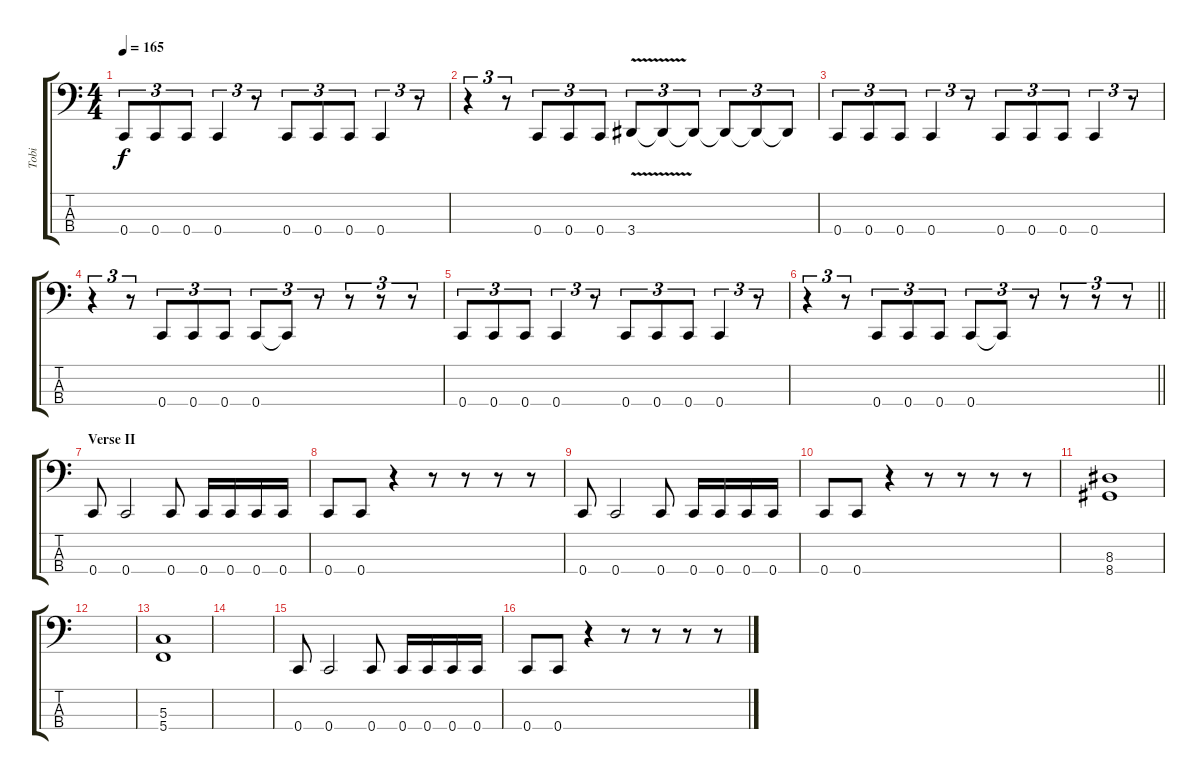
\track ("Tobi" "Tobi") {instrument electricbasspick}
\staff {score tabs}
\tuning (F2 C2 G1 C1) {hide}
\ts (4 4)
\tempo 165
\clef f4
\ks c
0.4.8{tu (3 2) dy f} 0.4.8{tu (3 2)} 0.4.8{tu (3 2)} 0.4.4{tu (3 2)} r.8{tu (3 2)} 0.4.8{tu (3 2)} 0.4.8{tu (3 2)} 0.4.8{tu (3 2)} 0.4.4{tu (3 2)} r.8{tu (3 2)} |
r.4{tu (3 2)} r.8{tu (3 2)} 0.4.8{tu (3 2)} 0.4.8{tu (3 2)} 0.4.8{tu (3 2)} 3.4{v}.8{tu (3 2)} 3.4{t}.8{tu (3 2)} 3.4{t}.8{tu (3 2)} 3.4{t}.8{tu (3 2)} 3.4{t}.8{tu (3 2)} 3.4{t}.8{tu (3 2)} |
0.4.8{tu (3 2)} 0.4.8{tu (3 2)} 0.4.8{tu (3 2)} 0.4.4{tu (3 2)} r.8{tu (3 2)} 0.4.8{tu (3 2)} 0.4.8{tu (3 2)} 0.4.8{tu (3 2)} 0.4.4{tu (3 2)} r.8{tu (3 2)} |
r.4{tu (3 2)} r.8{tu (3 2)} 0.4.8{tu (3 2)} 0.4.8{tu (3 2)} 0.4.8{tu (3 2)} 0.4.8{tu (3 2)} 0.4{t}.8{tu (3 2)} r.8{tu (3 2)} r.8{tu (3 2)} r.8{tu (3 2)} r.8{tu (3 2)} |
0.4.8{tu (3 2)} 0.4.8{tu (3 2)} 0.4.8{tu (3 2)} 0.4.4{tu (3 2)} r.8{tu (3 2)} 0.4.8{tu (3 2)} 0.4.8{tu (3 2)} 0.4.8{tu (3 2)} 0.4.4{tu (3 2)} r.8{tu (3 2)} |
\barLineRight lightlight
r.4{tu (3 2)} r.8{tu (3 2)} 0.4.8{tu (3 2)} 0.4.8{tu (3 2)} 0.4.8{tu (3 2)} 0.4.8{tu (3 2)} 0.4{t}.8{tu (3 2)} r.8{tu (3 2)} r.8{tu (3 2)} r.8{tu (3 2)} r.8{tu (3 2)} |
\section ("" "Verse II")
0.4.8 0.4.2 0.4.8 0.4.16 0.4.16 0.4.16 0.4.16 |
0.4.8 0.4.8 r.4 r.8 r.8 r.8 r.8 |
0.4.8 0.4.2 0.4.8 0.4.16 0.4.16 0.4.16 0.4.16 |
0.4.8 0.4.8 r.4 r.8 r.8 r.8 r.8 |
(8.3 8.4).1 |
|
(5.3 5.4).1 |
|
0.4.8 0.4.2 0.4.8 0.4.16 0.4.16 0.4.16 0.4.16 |
0.4.8 0.4.8 r.4 r.8 r.8 r.8 r.8
